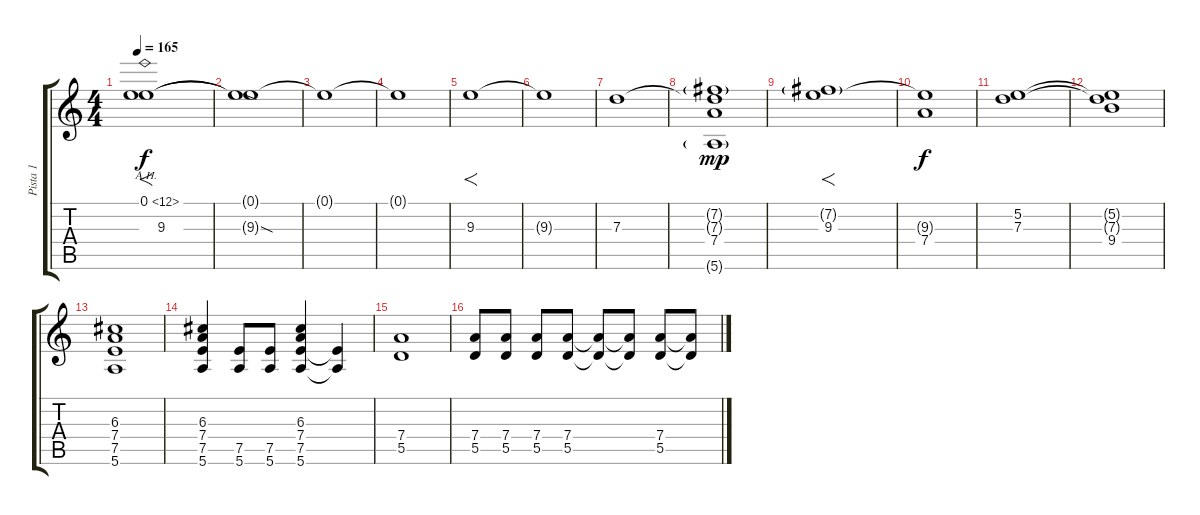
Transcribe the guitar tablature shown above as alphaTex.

\track ("Pista 1" "Pista 1") {instrument overdrivenguitar}
\staff {score tabs}
\tuning (E4 B3 G3 D3 A2 E2) {hide}
\ts (4 4)
\tempo 165
\clef g2
\ks c
(0.1{ah 12} 9.3).1{f dy f volume 13} |
(0.1{t} 9.3{sod t}).1 |
0.1{t}.1 |
0.1{t}.1 |
9.3.1{f} |
9.3{t}.1 |
7.3.1 |
(7.2{g} 7.3{t} 7.4 5.6{g}).1{dy mp} |
(7.2{g} 9.3).1{f} |
(9.3{t} 7.4).1{dy f} |
(5.2 7.3).1 |
(5.2{t} 7.3{t} 9.4).1 |
(6.3 7.4 7.5 5.6).1 |
(6.3 7.4 7.5 5.6).4 (7.5 5.6).8 (7.5 5.6).8 (6.3 7.4 7.5 5.6).4 (7.5{t} 5.6{t}).4 |
(7.4 5.5).1 |
(7.4 5.5).8 (7.4 5.5).8 (7.4 5.5).8 (7.4 5.5).8 (7.4{t} 5.5{t}).8 (7.4{t} 5.5{t}).8 (7.4 5.5).8 (7.4{t} 5.5{t}).8
